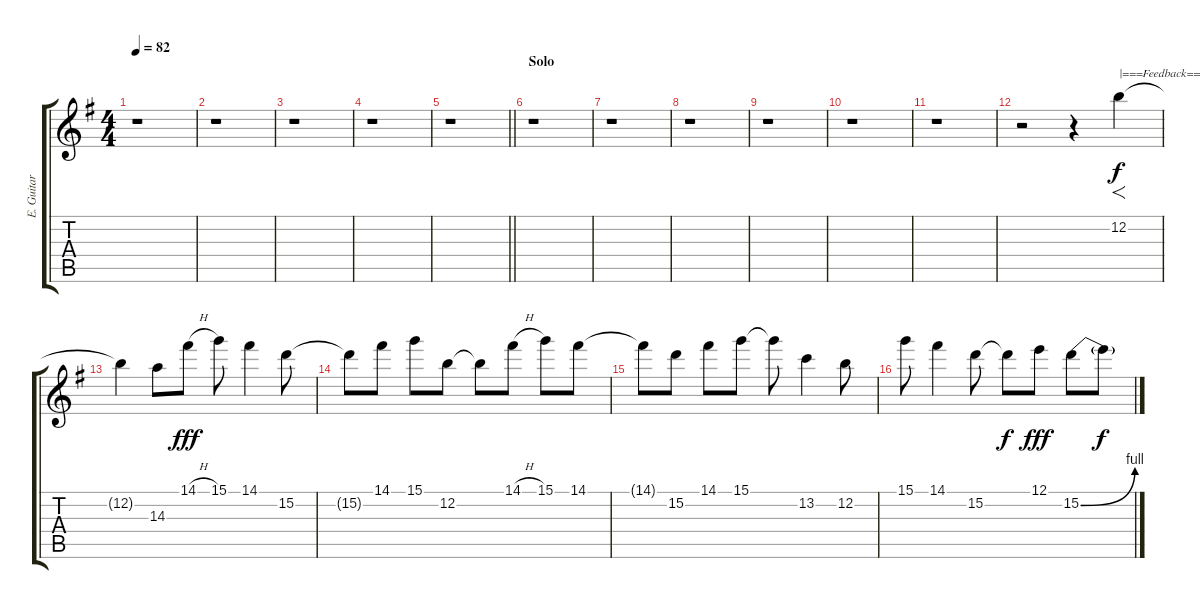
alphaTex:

\track ("E. Guitar III" "E. Guitar ") {instrument overdrivenguitar}
\staff {score tabs}
\tuning (E4 B3 G3 D3 A2 E2) {hide}
\ts (4 4)
\tempo 82
\clef g2
\ks g
r.1{dy f} |
r.1 |
r.1 |
r.1 |
\barLineRight lightlight
r.1 |
\section ("" "Solo")
r.1 |
r.1 |
r.1 |
r.1 |
r.1 |
r.1 |
r.2 r.4 12.2.4{f txt "|===Feedback===|" instrument guitarharmonics} |
12.2{t}.4 14.3.8 14.1{h}.8{dy fff instrument overdrivenguitar} 15.1.8 14.1.4 15.2.8 |
15.2{t}.8 14.1.8 15.1.8 12.2.8 12.2{t}.8 14.1{h}.8 15.1.8 14.1.8 |
14.1{t}.8 15.2.8 14.1.8 15.1.8 15.1{t}.8 13.2.4 12.2.8 |
15.1.8 14.1.4 15.2.8 15.2{t}.8{dy f} 12.1.8{dy fff} 15.2{be (bend 0 0 60 4)}.8 15.2{t}.8{dy f}
